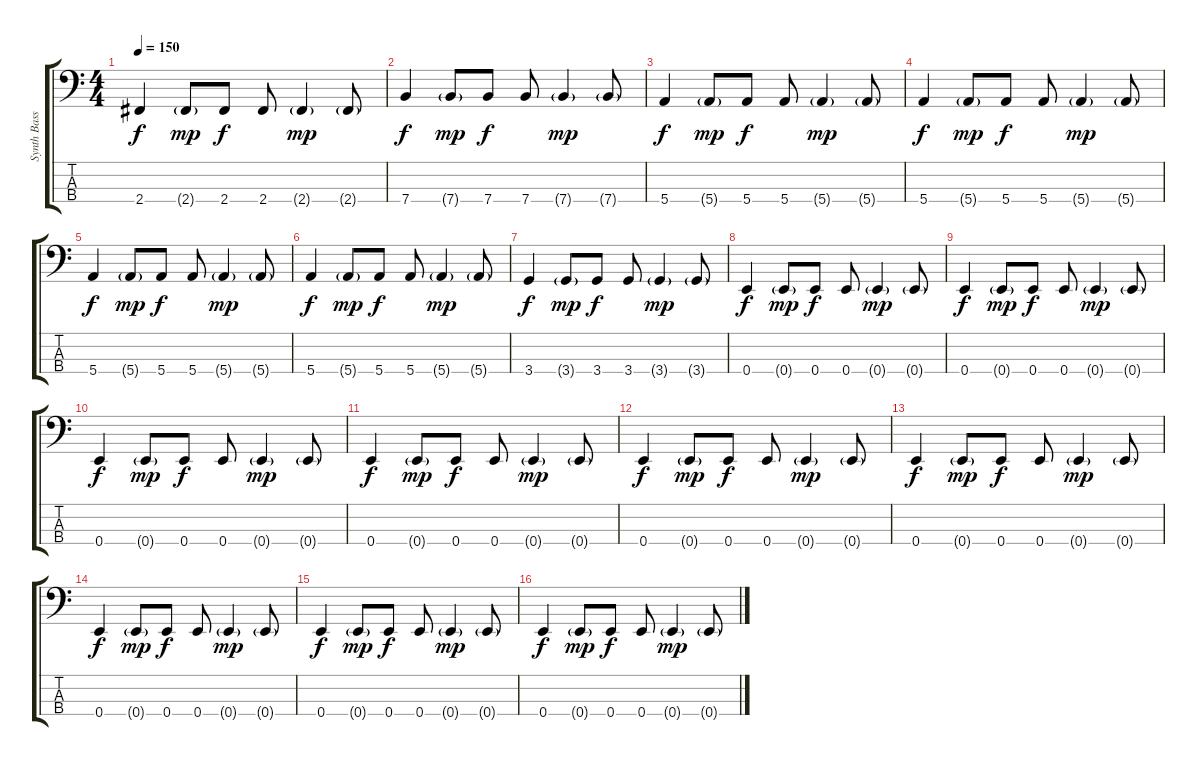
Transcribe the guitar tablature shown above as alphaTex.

\track ("Synth Bass" "Synth Bass") {instrument synthbass1}
\staff {score tabs}
\tuning (G2 D2 A1 E1) {hide}
\ts (4 4)
\tempo 150
\clef f4
\ks c
2.4.4{dy f} 2.4{g}.8{dy mp} 2.4.8{dy f} 2.4.8 2.4{g}.4{dy mp} 2.4{g}.8 |
7.4.4{dy f} 7.4{g}.8{dy mp} 7.4.8{dy f} 7.4.8 7.4{g}.4{dy mp} 7.4{g}.8 |
5.4.4{dy f} 5.4{g}.8{dy mp} 5.4.8{dy f} 5.4.8 5.4{g}.4{dy mp} 5.4{g}.8 |
5.4.4{dy f} 5.4{g}.8{dy mp} 5.4.8{dy f} 5.4.8 5.4{g}.4{dy mp} 5.4{g}.8 |
5.4.4{dy f} 5.4{g}.8{dy mp} 5.4.8{dy f} 5.4.8 5.4{g}.4{dy mp} 5.4{g}.8 |
5.4.4{dy f} 5.4{g}.8{dy mp} 5.4.8{dy f} 5.4.8 5.4{g}.4{dy mp} 5.4{g}.8 |
3.4.4{dy f} 3.4{g}.8{dy mp} 3.4.8{dy f} 3.4.8 3.4{g}.4{dy mp} 3.4{g}.8 |
0.4.4{dy f} 0.4{g}.8{dy mp} 0.4.8{dy f} 0.4.8 0.4{g}.4{dy mp} 0.4{g}.8 |
0.4.4{dy f} 0.4{g}.8{dy mp} 0.4.8{dy f} 0.4.8 0.4{g}.4{dy mp} 0.4{g}.8 |
0.4.4{dy f} 0.4{g}.8{dy mp} 0.4.8{dy f} 0.4.8 0.4{g}.4{dy mp} 0.4{g}.8 |
0.4.4{dy f} 0.4{g}.8{dy mp} 0.4.8{dy f} 0.4.8 0.4{g}.4{dy mp} 0.4{g}.8 |
0.4.4{dy f} 0.4{g}.8{dy mp} 0.4.8{dy f} 0.4.8 0.4{g}.4{dy mp} 0.4{g}.8 |
0.4.4{dy f} 0.4{g}.8{dy mp} 0.4.8{dy f} 0.4.8 0.4{g}.4{dy mp} 0.4{g}.8 |
0.4.4{dy f} 0.4{g}.8{dy mp} 0.4.8{dy f} 0.4.8 0.4{g}.4{dy mp} 0.4{g}.8 |
0.4.4{dy f} 0.4{g}.8{dy mp} 0.4.8{dy f} 0.4.8 0.4{g}.4{dy mp} 0.4{g}.8 |
0.4.4{dy f} 0.4{g}.8{dy mp} 0.4.8{dy f} 0.4.8 0.4{g}.4{dy mp} 0.4{g}.8
